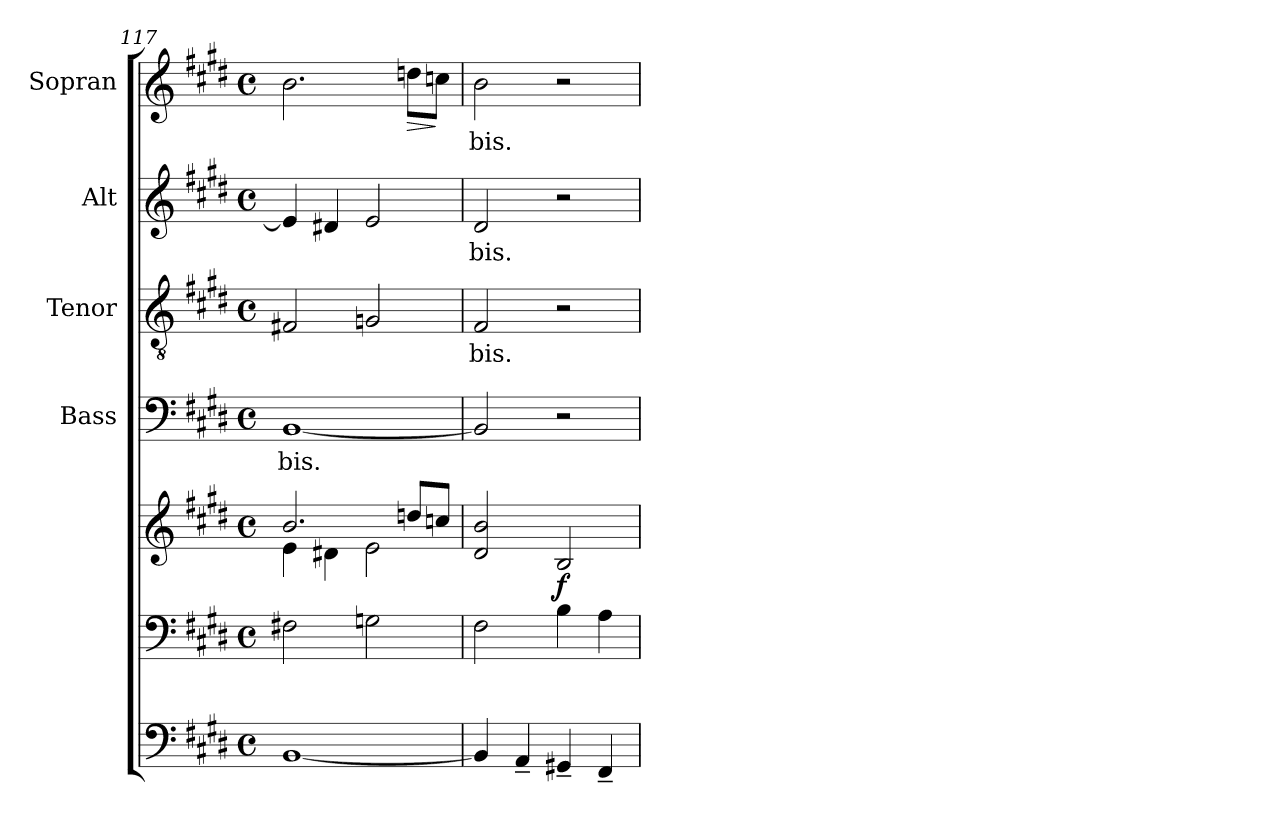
**kern	**kern	**kern	**dynam	**kern	**text	**kern	**text	**kern	**text	**kern	**text	**dynam
*part6	*part5	*part5	*part5	*part4	*part4	*part3	*part3	*part2	*part2	*part1	*part1	*part1
*staff7	*staff6	*staff5	*staff5/6	*staff4	*staff4	*staff3	*staff3	*staff2	*staff2	*staff1	*staff1	*staff1
*	*	*	*	*I"Bass	*	*I"Tenor	*	*I"Alt	*	*I"Sopran	*	*
*	*	*	*	*I'B.	*	*I'T.	*	*I'A.	*	*I'S.	*	*
*clefF4	*clefF4	*clefG2	*	*clefF4	*	*clefGv2	*	*clefG2	*	*clefG2	*	*
*ITrd7c12	*	*	*	*	*	*	*	*	*	*	*	*
*k[f#c#g#d#]	*k[f#c#g#d#]	*k[f#c#g#d#]	*	*k[f#c#g#d#]	*	*k[f#c#g#d#]	*	*k[f#c#g#d#]	*	*k[f#c#g#d#]	*	*
*E:	*E:	*E:	*	*E:	*	*E:	*	*E:	*	*E:	*	*
*M4/4	*M4/4	*M4/4	*	*M4/4	*	*M4/4	*	*M4/4	*	*M4/4	*	*
*met(c)	*met(c)	*met(c)	*	*met(c)	*	*met(c)	*	*met(c)	*	*met(c)	*	*
=117	=117	=117	=117	=117	=117	=117	=117	=117	=117	=117	=117	=117
*	*	*^	*	*	*	*	*	*	*	*	*	*
!	!	!	!	!	!	!LO:LY:b	!	!	!	!	!	!	!
[1BBB	2F#X\	2.b/	4e\	.	[1BB	-bis.	2F#X/	.	4e/]	.	2.b\	.	.
.	.	.	4d#X\	.	.	.	.	.	4d#X/	.	.	.	.
.	2Gn\	.	2e\	.	.	.	2Gn/	.	2e/	.	.	.	.
!	!	!	!	!	!	!	!	!	!	!	!	!	!LO:HP:b
.	.	8ddn/L	.	.	.	.	.	.	.	.	8ddn\L	.	>
.	.	8ccn/J	.	.	.	.	.	.	.	.	8ccn\J	.	]
*	*	*v	*v	*	*	*	*	*	*	*	*	*	*
=118	=118	=118	=118	=118	=118	=118	=118	=118	=118	=118	=118	=118
!	!	!	!	!	!	!	!LO:LY:b	!	!LO:LY:b	!	!LO:LY:b	!
4BBB/]	2F#\	2d#/ 2b/	.	2BB/]	.	2F#/	-bis.	2d#/	-bis.	2b\	-bis.	.
4AAA~</	.	.	.	.	.	.	.	.	.	.	.	.
!	!	!	!LO:DY:b	!	!	!	!	!	!	!	!	!
4GGG#X~</	4B\	2B/	f	2r	.	2r	.	2r	.	2r	.	.
4FFF#~</	4A\	.	.	.	.	.	.	.	.	.	.	.
=	=	=	=	=	=	=	=	=	=	=	=	=
*-	*-	*-	*-	*-	*-	*-	*-	*-	*-	*-	*-	*-
